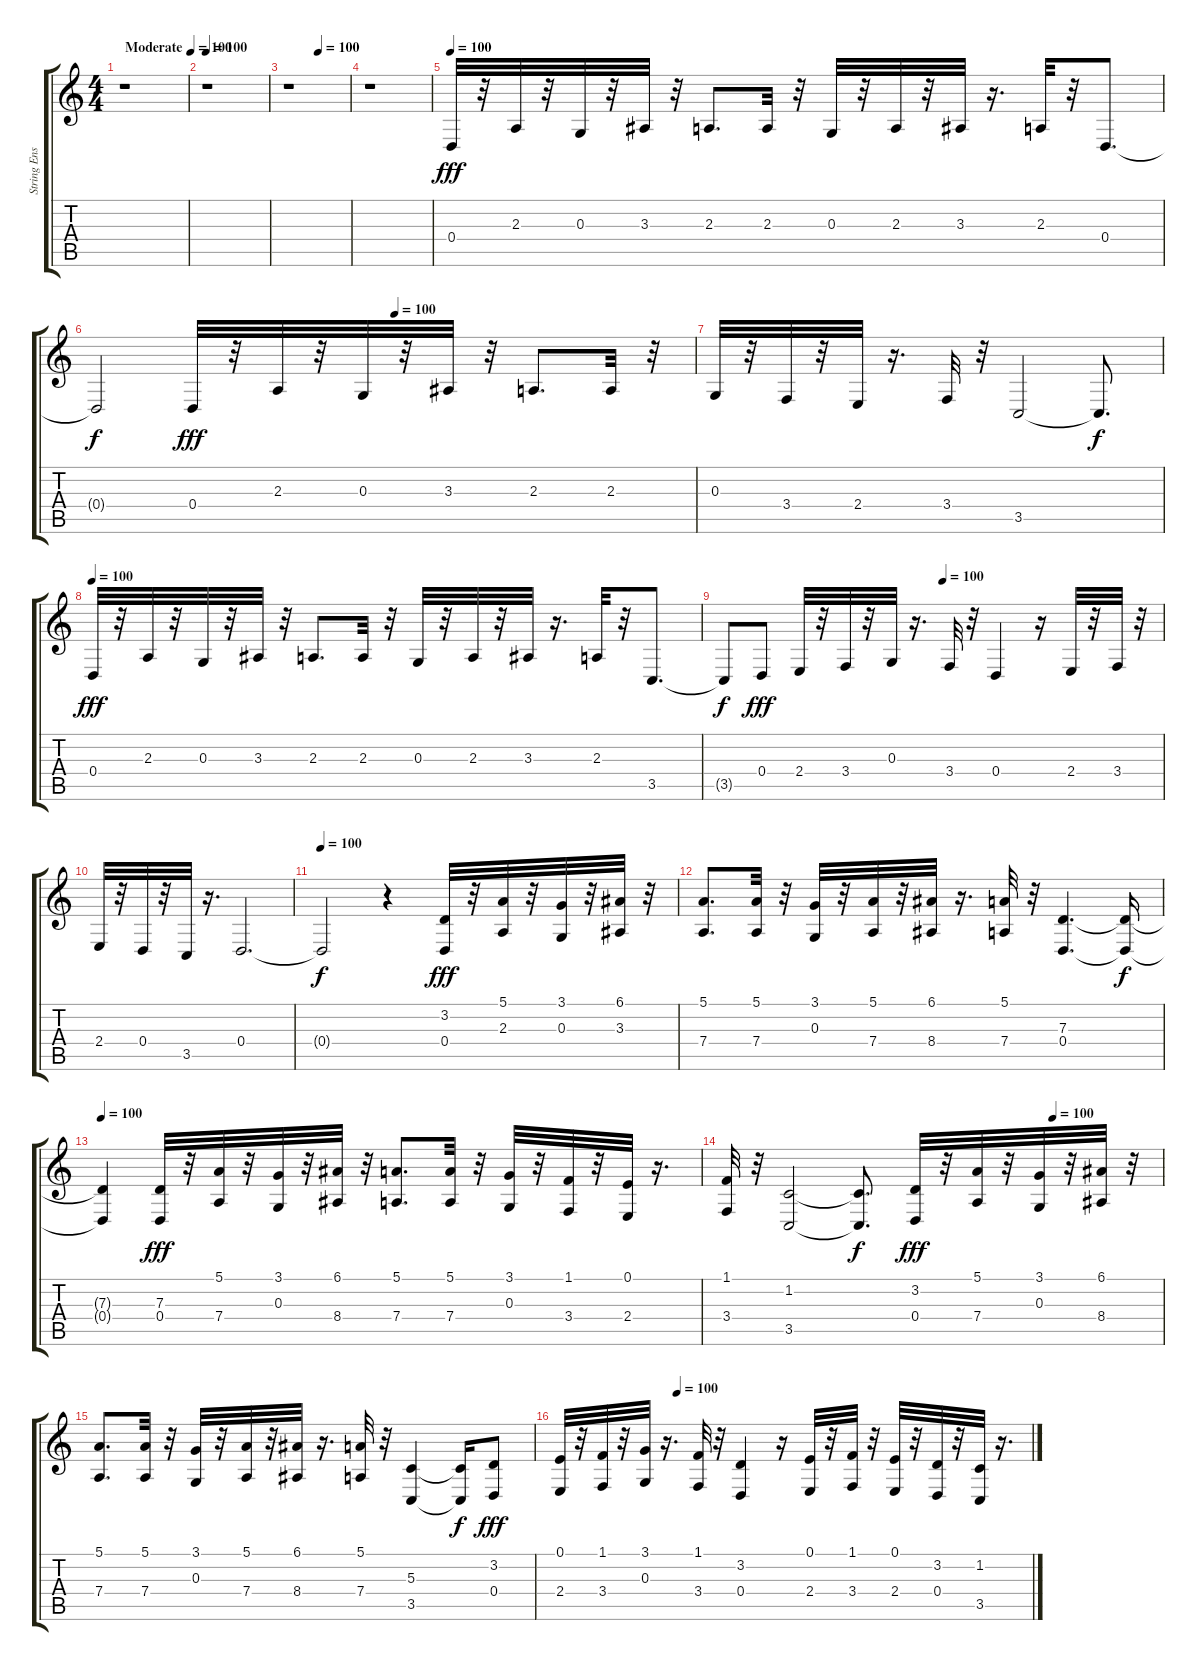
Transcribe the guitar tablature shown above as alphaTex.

\track ("String Ensemble" "String Ens") {instrument stringensemble1}
\staff {score tabs}
\tuning (E4 B3 G3 D3 A2 E2) {hide}
\ts (4 4)
\tempo (100 "Moderate")
\clef g2
\ks c
r.1{dy fff instrument stringensemble1} |
\tempo 100
r.1 |
\tempo (100 0.5)
r.1 |
r.1 |
\tempo 100
0.4.32 r.32 2.3.32 r.32 0.3.32 r.32 3.3.32 r.32 2.3.8{d} 2.3.32 r.32 0.3.32 r.32 2.3.32 r.32 3.3.32 r.16{d} 2.3.32 r.32 0.4.8{d} |
\tempo (100 0.5)
0.4{t}.2{dy f} 0.4.32{dy fff} r.32 2.3.32 r.32 0.3.32 r.32 3.3.32 r.32 2.3.8{d} 2.3.32 r.32 |
0.3.32 r.32 3.4.32 r.32 2.4.32 r.16{d} 3.4.32 r.32 3.5.2 3.5{t}.8{d dy f} |
\tempo 100
0.4.32{dy fff} r.32 2.3.32 r.32 0.3.32 r.32 3.3.32 r.32 2.3.8{d} 2.3.32 r.32 0.3.32 r.32 2.3.32 r.32 3.3.32 r.16{d} 2.3.32 r.32 3.5.8{d} |
\tempo (100 0.5)
3.5{t}.8{dy f} 0.4.8{dy fff} 2.4.32 r.32 3.4.32 r.32 0.3.32 r.16{d} 3.4.32 r.32 0.4.4 r.16 2.4.32 r.32 3.4.32 r.32 |
2.4.32 r.32 0.4.32 r.32 3.5.32 r.16{d} 0.4.2{d} |
\tempo 100
0.4{t}.2{dy f} r.4 (3.2 0.4).32{dy fff} r.32 (5.1 2.3).32 r.32 (3.1 0.3).32 r.32 (6.1 3.3).32 r.32 |
(5.1 7.4).8{d} (5.1 7.4).32 r.32 (3.1 0.3).32 r.32 (5.1 7.4).32 r.32 (6.1 8.4).32 r.16{d} (5.1 7.4).32 r.32 (7.3 0.4).4{d} (7.3{t} 0.4{t}).16{dy f} |
\tempo 100
(7.3{t} 0.4{t}).4 (7.3 0.4).32{dy fff} r.32 (5.1 7.4).32 r.32 (3.1 0.3).32 r.32 (6.1 8.4).32 r.32 (5.1 7.4).8{d} (5.1 7.4).32 r.32 (3.1 0.3).32 r.32 (1.1 3.4).32 r.32 (0.1 2.4).32 r.16{d} |
\tempo (100 0.75)
(1.1 3.4).32 r.32 (1.2 3.5).2 (1.2{t} 3.5{t}).8{d dy f} (3.2 0.4).32{dy fff} r.32 (5.1 7.4).32 r.32 (3.1 0.3).32 r.32 (6.1 8.4).32 r.32 |
(5.1 7.4).8{d} (5.1 7.4).32 r.32 (3.1 0.3).32 r.32 (5.1 7.4).32 r.32 (6.1 8.4).32 r.16{d} (5.1 7.4).32 r.32 (5.3 3.5).4 (5.3{t} 3.5{t}).16{dy f} (3.2 0.4).8{dy fff} |
\tempo (100 0.25)
(0.1 2.4).32 r.32 (1.1 3.4).32 r.32 (3.1 0.3).32 r.16{d} (1.1 3.4).32 r.32 (3.2 0.4).4 r.16 (0.1 2.4).32 r.32 (1.1 3.4).32 r.32 (0.1 2.4).32 r.32 (3.2 0.4).32 r.32 (1.2 3.5).32 r.16{d}
